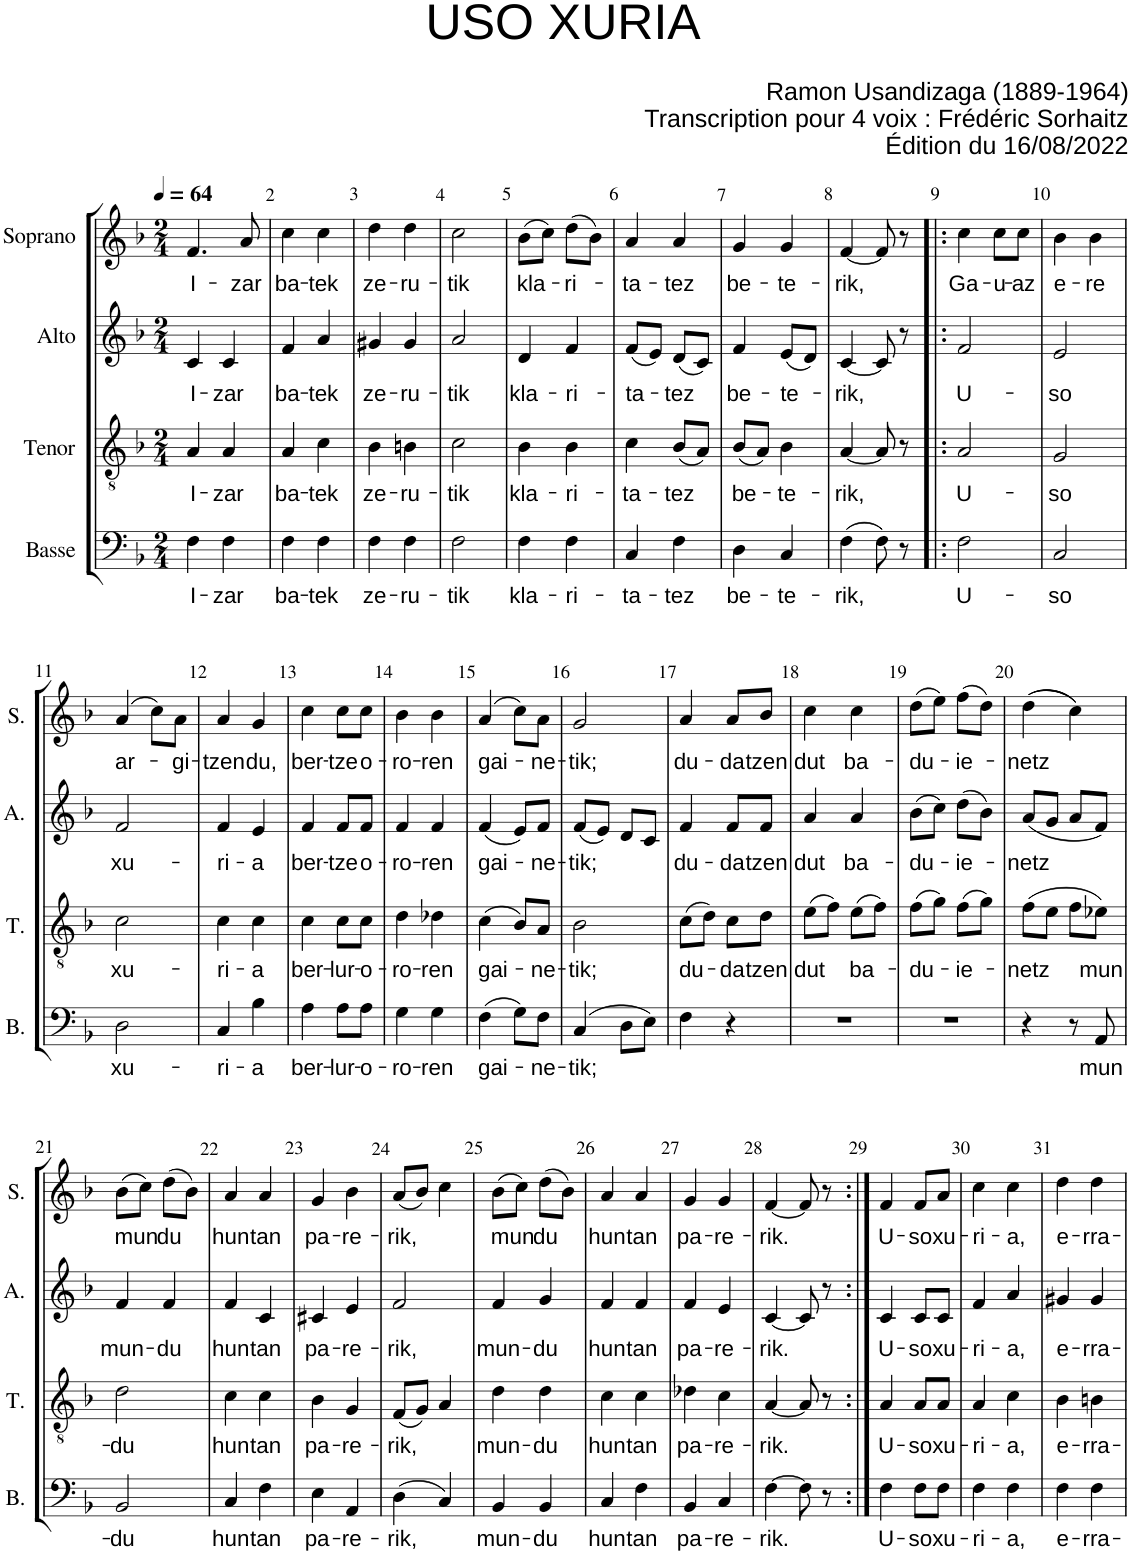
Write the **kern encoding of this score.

**kern	**text	**kern	**text	**kern	**text	**kern	**text
*part4	*part4	*part3	*part3	*part2	*part2	*part1	*part1
*staff4	*staff4	*staff3	*staff3	*staff2	*staff2	*staff1	*staff1
*I"Basse	*	*I"Tenor	*	*I"Alto	*	*I"Soprano	*
*I'B.	*	*I'T.	*	*I'A.	*	*I'S.	*
*clefF4	*	*clefGv2	*	*clefG2	*	*clefG2	*
*k[b-]	*	*k[b-]	*	*k[b-]	*	*k[b-]	*
*M2/4	*	*M2/4	*	*M2/4	*	*M2/4	*
*MM64	*	*MM64	*	*MM64	*	*MM64	*
=1	=1	=1	=1	=1	=1	=1	=1
!	!LO:LY:b	!	!LO:LY:b	!	!LO:LY:b	!	!LO:LY:b
4F\	I-	4A/	I-	4c/	I-	4.f/	I-
!	!LO:LY:b	!	!LO:LY:b	!	!LO:LY:b	!	!
4F\	-zar	4A/	-zar	4c/	-zar	.	.
!	!	!	!	!	!	!	!LO:LY:b
.	.	.	.	.	.	8a/	-zar
=2	=2	=2	=2	=2	=2	=2	=2
!	!LO:LY:b	!	!LO:LY:b	!	!LO:LY:b	!	!LO:LY:b
4F\	ba-	4A/	ba-	4f/	ba-	4cc\	ba-
!	!LO:LY:b	!	!LO:LY:b	!	!LO:LY:b	!	!LO:LY:b
4F\	-tek	4c\	-tek	4a/	-tek	4cc\	-tek
=3	=3	=3	=3	=3	=3	=3	=3
!	!LO:LY:b	!	!LO:LY:b	!	!LO:LY:b	!	!LO:LY:b
4F\	ze-	4B-\	ze-	4g#X/	ze-	4dd\	ze-
!	!LO:LY:b	!	!LO:LY:b	!	!LO:LY:b	!	!LO:LY:b
4F\	-ru-	4Bn\	-ru-	4g#/	-ru-	4dd\	-ru-
=4	=4	=4	=4	=4	=4	=4	=4
!	!LO:LY:b	!	!LO:LY:b	!	!LO:LY:b	!	!LO:LY:b
2F\	-tik	2c\	-tik	2a/	-tik	2cc\	-tik
=5	=5	=5	=5	=5	=5	=5	=5
!	!LO:LY:b	!	!LO:LY:b	!	!LO:LY:b	!	!LO:LY:b
4F\	kla-	4B-\	kla-	4d/	kla-	(8b-\L	kla-
.	.	.	.	.	.	8cc\J)	.
!	!LO:LY:b	!	!LO:LY:b	!	!LO:LY:b	!	!LO:LY:b
4F\	-ri-	4B-\	-ri-	4f/	-ri-	(8dd\L	-ri-
.	.	.	.	.	.	8b-\J)	.
=6	=6	=6	=6	=6	=6	=6	=6
!	!LO:LY:b	!	!LO:LY:b	!	!LO:LY:b	!	!LO:LY:b
4C/	-ta-	4c\	-ta-	(8f/L	-ta-	4a/	-ta-
.	.	.	.	8e/J)	.	.	.
!	!LO:LY:b	!	!LO:LY:b	!	!LO:LY:b	!	!LO:LY:b
4F\	-tez	(8B-/L	-tez	(8d/L	-tez	4a/	-tez
.	.	8A/J)	.	8c/J)	.	.	.
=7	=7	=7	=7	=7	=7	=7	=7
!	!LO:LY:b	!	!LO:LY:b	!	!LO:LY:b	!	!LO:LY:b
4D\	be-	(8B-/L	be-	4f/	be-	4g/	be-
.	.	8A/J)	.	.	.	.	.
!	!LO:LY:b	!	!LO:LY:b	!	!LO:LY:b	!	!LO:LY:b
4C/	-te-	4B-\	-te-	(8e/L	-te-	4g/	-te-
.	.	.	.	8d/J)	.	.	.
=8	=8	=8	=8	=8	=8	=8	=8
!	!LO:LY:b	!	!LO:LY:b	!	!LO:LY:b	!	!LO:LY:b
(4F\	-rik,	[4A/	-rik,	[4c/	-rik,	[4f/	-rik,
8F\)	.	8A/]	.	8c/]	.	8f/]	.
8r	.	8r	.	8r	.	8r	.
=9!|:	=9!|:	=9!|:	=9!|:	=9!|:	=9!|:	=9!|:	=9!|:
!	!LO:LY:b	!	!LO:LY:b	!	!LO:LY:b	!	!LO:LY:b
2F\	U-	2A/	U-	2f/	U-	4cc\	Ga-
!	!	!	!	!	!	!	!LO:LY:b
.	.	.	.	.	.	8cc\L	-u-
!	!	!	!	!	!	!	!LO:LY:b
.	.	.	.	.	.	8cc\J	-az
=10	=10	=10	=10	=10	=10	=10	=10
!	!LO:LY:b	!	!LO:LY:b	!	!LO:LY:b	!	!LO:LY:b
2C/	-so	2G/	-so	2e/	-so	4b-\	e-
!	!	!	!	!	!	!	!LO:LY:b
.	.	.	.	.	.	4b-\	-re
!!LO:LB:g=z
=11	=11	=11	=11	=11	=11	=11	=11
!	!LO:LY:b	!	!LO:LY:b	!	!LO:LY:b	!	!LO:LY:b
2D\	xu-	2c\	xu-	2f/	xu-	(4a/	ar-
.	.	.	.	.	.	8cc\L)	.
!	!	!	!	!	!	!	!LO:LY:b
.	.	.	.	.	.	8a\J	-gi-
=12	=12	=12	=12	=12	=12	=12	=12
!	!LO:LY:b	!	!LO:LY:b	!	!LO:LY:b	!	!LO:LY:b
4C/	-ri-	4c\	-ri-	4f/	-ri-	4a/	-tzen
!	!LO:LY:b	!	!LO:LY:b	!	!LO:LY:b	!	!LO:LY:b
4B-\	-a	4c\	-a	4e/	-a	4g/	du,
=13	=13	=13	=13	=13	=13	=13	=13
!	!LO:LY:b	!	!LO:LY:b	!	!LO:LY:b	!	!LO:LY:b
4A\	ber-	4c\	ber-	4f/	ber-	4cc\	ber-
!	!LO:LY:b	!	!LO:LY:b	!	!LO:LY:b	!	!LO:LY:b
8A\L	-lur-	8c\L	-lur-	8f/L	-tze	8cc\L	-tze
!	!LO:LY:b	!	!LO:LY:b	!	!LO:LY:b	!	!LO:LY:b
8A\J	o-	8c\J	o-	8f/J	o-	8cc\J	o-
=14	=14	=14	=14	=14	=14	=14	=14
!	!LO:LY:b	!	!LO:LY:b	!	!LO:LY:b	!	!LO:LY:b
4G\	-ro-	4d\	-ro-	4f/	-ro-	4b-\	-ro-
!	!LO:LY:b	!	!LO:LY:b	!	!LO:LY:b	!	!LO:LY:b
4G\	-ren	4d-X\	-ren	4f/	-ren	4b-\	-ren
=15	=15	=15	=15	=15	=15	=15	=15
!	!LO:LY:b	!	!LO:LY:b	!	!LO:LY:b	!	!LO:LY:b
(4F\	gai-	(4c\	gai-	(4f/	gai-	(4a/	gai-
8G\L)	.	8B-/L)	.	8e/L)	.	8cc\L)	.
!	!LO:LY:b	!	!LO:LY:b	!	!LO:LY:b	!	!LO:LY:b
8F\J	-ne-	8A/J	-ne-	8f/J	-ne-	8a\J	-ne-
=16	=16	=16	=16	=16	=16	=16	=16
!	!LO:LY:b	!	!LO:LY:b	!	!LO:LY:b	!	!LO:LY:b
(4C/	-tik;	2B-\	-tik;	(8f/L	-tik;	2g/	-tik;
.	.	.	.	8e/J)	.	.	.
8D\L	.	.	.	8d/L	.	.	.
8E\J)	.	.	.	8c/J	.	.	.
=17	=17	=17	=17	=17	=17	=17	=17
!	!	!	!LO:LY:b	!	!LO:LY:b	!	!LO:LY:b
4F\	.	(8c\L	du-	4f/	du-	4a/	du-
.	.	8d\J)	.	.	.	.	.
!	!	!	!LO:LY:b	!	!LO:LY:b	!	!LO:LY:b
4r	.	8c\L	-da-	8f/L	-da-	8a/L	-da-
!	!	!	!LO:LY:b	!	!LO:LY:b	!	!LO:LY:b
.	.	8d\J	-tzen	8f/J	-tzen	8b-/J	-tzen
=18	=18	=18	=18	=18	=18	=18	=18
!	!	!	!LO:LY:b	!	!LO:LY:b	!	!LO:LY:b
2r	.	(8e\L	dut	4a/	dut	4cc\	dut
.	.	8f\J)	.	.	.	.	.
!	!	!	!LO:LY:b	!	!LO:LY:b	!	!LO:LY:b
.	.	(8e\L	ba-	4a/	ba-	4cc\	ba-
.	.	8f\J)	.	.	.	.	.
=19	=19	=19	=19	=19	=19	=19	=19
!	!	!	!LO:LY:b	!	!LO:LY:b	!	!LO:LY:b
2r	.	(8f\L	-du-	(8b-\L	-du-	(8dd\L	-du-
.	.	8g\J)	.	8cc\J)	.	8ee\J)	.
!	!	!	!LO:LY:b	!	!LO:LY:b	!	!LO:LY:b
.	.	(8f\L	-ie-	(8dd\L	-ie-	(8ff\L	-ie-
.	.	8g\J)	.	8b-\J)	.	8dd\J)	.
=20	=20	=20	=20	=20	=20	=20	=20
!	!	!	!LO:LY:b	!	!LO:LY:b	!	!LO:LY:b
4r	.	(8f\L	-netz	(8a/L	-netz	((4dd\	-netz
.	.	8e\J	.	8g/J	.	.	.
8r	.	8f\L	.	8a/L	.	4cc\))	.
!	!LO:LY:b	!	!LO:LY:b	!	!	!	!
8AA/	mun-	8e-X\J)	mun-	8f/J)	.	.	.
!!LO:LB:g=z
=21	=21	=21	=21	=21	=21	=21	=21
!	!LO:LY:b	!	!LO:LY:b	!	!LO:LY:b	!	!LO:LY:b
2BB-/	-du	2d\	-du	4f/	mun-	(8b-\L	mun-
.	.	.	.	.	.	8cc\J)	.
!	!	!	!	!	!LO:LY:b	!	!LO:LY:b
.	.	.	.	4f/	-du	(8dd\L	-du
.	.	.	.	.	.	8b-\J)	.
=22	=22	=22	=22	=22	=22	=22	=22
!	!LO:LY:b	!	!LO:LY:b	!	!LO:LY:b	!	!LO:LY:b
4C/	hun-	4c\	hun-	4f/	hun-	4a/	hun-
!	!LO:LY:b	!	!LO:LY:b	!	!LO:LY:b	!	!LO:LY:b
4F\	-tan	4c\	-tan	4c/	-tan	4a/	-tan
=23	=23	=23	=23	=23	=23	=23	=23
!	!LO:LY:b	!	!LO:LY:b	!	!LO:LY:b	!	!LO:LY:b
4E\	pa-	4B-\	pa-	4c#X/	pa-	4g/	pa-
!	!LO:LY:b	!	!LO:LY:b	!	!LO:LY:b	!	!LO:LY:b
4AA/	-re-	4G/	-re-	4e/	-re-	4b-\	-re-
=24	=24	=24	=24	=24	=24	=24	=24
!	!LO:LY:b	!	!LO:LY:b	!	!LO:LY:b	!	!LO:LY:b
(4D\	-rik,	(8F/L	-rik,	2f/	-rik,	(8a/L	-rik,
.	.	8G/J)	.	.	.	8b-/J)	.
4C/)	.	4A/	.	.	.	4cc\	.
=25	=25	=25	=25	=25	=25	=25	=25
!	!LO:LY:b	!	!LO:LY:b	!	!LO:LY:b	!	!LO:LY:b
4BB-/	mun-	4d\	mun-	4f/	mun-	(8b-\L	mun-
.	.	.	.	.	.	8cc\J)	.
!	!LO:LY:b	!	!LO:LY:b	!	!LO:LY:b	!	!LO:LY:b
4BB-/	-du	4d\	-du	4g/	-du	(8dd\L	-du
.	.	.	.	.	.	8b-\J)	.
=26	=26	=26	=26	=26	=26	=26	=26
!	!LO:LY:b	!	!LO:LY:b	!	!LO:LY:b	!	!LO:LY:b
4C/	hun-	4c\	hun-	4f/	hun-	4a/	hun-
!	!LO:LY:b	!	!LO:LY:b	!	!LO:LY:b	!	!LO:LY:b
4F\	-tan	4c\	-tan	4f/	-tan	4a/	-tan
=27	=27	=27	=27	=27	=27	=27	=27
!	!LO:LY:b	!	!LO:LY:b	!	!LO:LY:b	!	!LO:LY:b
4BB-/	pa-	4d-X\	pa-	4f/	pa-	4g/	pa-
!	!LO:LY:b	!	!LO:LY:b	!	!LO:LY:b	!	!LO:LY:b
4C/	-re-	4c\	-re-	4e/	-re-	4g/	-re-
=28	=28	=28	=28	=28	=28	=28	=28
!	!LO:LY:b	!	!LO:LY:b	!	!LO:LY:b	!	!LO:LY:b
[4F\	-rik.	[4A/	-rik.	[4c/	-rik.	[4f/	-rik.
8F\]	.	8A/]	.	8c/]	.	8f/]	.
8r	.	8r	.	8r	.	8r	.
=29:|!	=29:|!	=29:|!	=29:|!	=29:|!	=29:|!	=29:|!	=29:|!
!	!LO:LY:b	!	!LO:LY:b	!	!LO:LY:b	!	!LO:LY:b
4F\	U-	4A/	U-	4c/	U-	4f/	U-
!	!LO:LY:b	!	!LO:LY:b	!	!LO:LY:b	!	!LO:LY:b
8F\L	-so	8A/L	-so	8c/L	-so	8f/L	-so
!	!LO:LY:b	!	!LO:LY:b	!	!LO:LY:b	!	!LO:LY:b
8F\J	xu-	8A/J	xu-	8c/J	xu-	8a/J	xu-
=30	=30	=30	=30	=30	=30	=30	=30
!	!LO:LY:b	!	!LO:LY:b	!	!LO:LY:b	!	!LO:LY:b
4F\	-ri-	4A/	-ri-	4f/	-ri-	4cc\	-ri-
!	!LO:LY:b	!	!LO:LY:b	!	!LO:LY:b	!	!LO:LY:b
4F\	-a,	4c\	-a,	4a/	-a,	4cc\	-a,
=31	=31	=31	=31	=31	=31	=31	=31
!	!LO:LY:b	!	!LO:LY:b	!	!LO:LY:b	!	!LO:LY:b
4F\	e-	4B-\	e-	4g#X/	e-	4dd\	e-
!	!LO:LY:b	!	!LO:LY:b	!	!LO:LY:b	!	!LO:LY:b
4F\	-rra-	4Bn\	-rra-	4g#/	-rra-	4dd\	-rra-
=	=	=	=	=	=	=	=
*-	*-	*-	*-	*-	*-	*-	*-
